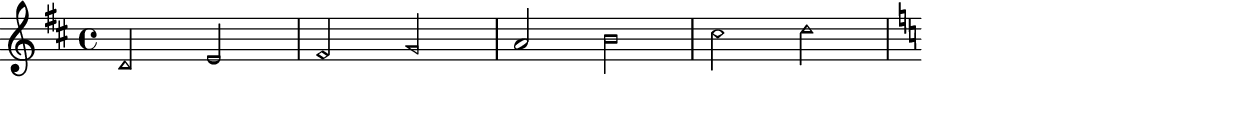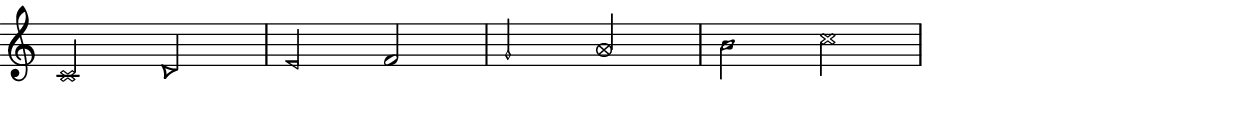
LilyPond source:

%% Generated by lilypond-book
%% Options: [exampleindent=10.16\mm,indent=0\mm,line-width=160\mm,paper-height=845.047\pt,paper-width=597.508\pt,papersize='(cons (* 597.508 pt) (* 845.047 pt))]
\include "lilypond-book-preamble.ly"


% ****************************************************************
% Start cut-&-pastable-section
% ****************************************************************

#(ly:set-option 'eps-box-padding 3.000000)



\paper {
  #(set-paper-size '(cons (* 597.508 pt) (* 845.047 pt)))
  indent = 0\mm
  line-width = 160\mm
  % offset the left padding, also add 1mm as lilypond creates cropped
  % images with a little space on the right
  line-width = #(- line-width (* mm  3.000000) (* mm 1))
}

\layout {
  
}




% ****************************************************************
% ly snippet:
% ****************************************************************
\sourcefilename "snippets/applying-note-head-styles-depending-on-the-step-of-the-scale.ly"
\sourcefileline 0
%% DO NOT EDIT this file manually; it was automatically
%% generated from the LilyPond Snippet Repository
%% (http://lsr.di.unimi.it).
%%
%% Make any changes in the LSR itself, or in
%% `Documentation/snippets/new/`, then run
%% `scripts/auxiliar/makelsr.pl`.
%%
%% This file is in the public domain.

\version "2.24.0"

\header {
%% Translation of GIT committish: a8a85e19654e46d725563e6deba44083ef137a2c
  texidocja = "
@code{shapeNoteStyles} プロパティは、音階
(調号と、@code{tonic} プロパティによる) に応じて符頭の形を変化させる@c
ために用いることができます。このプロパティは形のセットを与える必要が@c
ありますが、(@code{triangle}, @code{cross}, @code{xcircle} などの図形表現を@c
用いて) 自由に定義できるほか、階名を使用して、アメリカの古い伝統の@c
形を基に定義することができます (いくつかのラテン語の階名も使用することが@c
できます)。

古いアメリカの歌集を模倣するには、@code{\\aikenHeads} や
@code{\\sacredHarpHeads} といった定義済みのコマンドを@c
符頭のスタイルとして用いることができます。

この例では、シェイプ ノートの符頭を得るいくつかの方法を示しています。@c
また、和声機能と符頭の対応を維持しながらメロディを移調する機能も示しています。
"
  doctitleja = "音階に応じて異なる符頭のスタイルを適用する"

%% Translation of GIT committish: 2f3474d9af596d677ed5b7ce720ae4d0954a6b51
  texidocit = "
La proprietà @code{shapeNoteStyles} può essere usata per definire vari
stili di teste di nota per ogni grado della scala (definita dall'armatura
di chiave o dalla proprietà @code{tonic}). Questa proprietà richiede un
insieme di simboli, che può essere puramente arbitrario (sono permesse
espressioni geometriche come @code{triangle}, @code{cross} e @code{xcircle})
o basato sull'antica tradizione tipografica americana (sono consentiti
anche alcuni nomi di nota latini).

Detto questo, per imitare gli antichi canzionieri americani, ci sono vari
stili predefiniti disponibili attraverso dei comodi comandi come
@code{\\aikenHeads} o @code{\\sacredHarpHeads}.

Questo esempio mostra modi diversi di ottenere teste di nota di varie
forme e illustra la possibilità di trasporre una melodia senza
perdere la corrispondenza tra le funzioni armoniche e gli stili delle
teste.

"
  doctitleit = "Applicazione degli stili delle teste di nota in base al grado della scala"

%% Translation of GIT committish: 41a008e75e2fe29536406cdf0d71c32a4606f2b8
  texidocfr = "
La propriété @code{shapeNoteStyles} permet d'affecter un profil
particulier à chaque degré de la gamme -- à partir de l'armure ou
de la propriété @code{tonic}.  Ses valeurs sont constituées d'une liste
de symboles, qu'il s'agisse de formes géométriques (@code{triangle},
@code{cross} ou @code{xcircle}) ou basés sur la tradition des graveurs
américains (avec quelques noms de note latins).

LilyPond dispose de deux raccourcis, @code{\\aikenHeads} et
@code{\\sacredHarpHeads}, permettant de reproduire d'anciens recueils de
chansons américaines.

L'exemple suivant montre plusieurs manières de profiler les têtes de
note, ainsi que la capacité de transposer tout en respectant la fonction
harmonique de chaque note dans la gamme.
"

  doctitlefr = "Profilage des notes selon leur degré dans la gamme"

%% Translation of GIT committish: 8ffecf6be17c6ec2ff87cf31873121a8cce29b09
  doctitlees = "Aplicar estilos de cabeza según la nota de la escala"
  texidoces = "
La propiedad @code{shapeNoteStyles} se puede usar para definir varios
estilos de cabezas de nota para cada grado de la escala (según esté
establecido por la armadura o por la propiedad @code{tonic}).  Esta
propiedad requiere un conjunto de símbolos, que pueden ser puramente
arbitrarios (se permiten expresiones geométricas como @code{triangle},
triángulo, @code{cross}, aspas, y @code{xcircle}, círculo con aspas) o
basados en una antigua tradición americana de grabado (ciertos nombres
de nota latinos trambién se permiten).

Dicho esto, para imitar antiguos cancioneros americanos, existen varios
estilos predefinidos de cabezas de nota disponibles a través de
instrucciones de abreviatura como @code{\\aikenHeads} o
@code{\\sacredHarpHeads}.

Este ejemplo muestra distintas formas de obtener cabezas de notas con forma,
y muestra la capacidad de transportar una melodía sin perder la
correspondencia entre las funciones armónicas y los estilos de cabezas de
nota.

"

%% Translation of GIT committish: 0a868be38a775ecb1ef935b079000cebbc64de40
  doctitlede = "Notenkopfstile basierend auf der Tonleiterstufe erstellen"
  texidocde = "
Die @code{shapeNoteStyles}-(NotenFormenStile)-Eigenschaft kann benutzt
werden, um verschiedene Notenstile für jeden Schritt der Tonleiter
zu definieren (vorgegeben von der Tonart oder der @qq{tonic}
(Tonika)-Eigenschaft.  Diese Eigenschaft braucht eine Anzahl von Symbolen,
welche beliebig sein können (geometrische Ausdrücke wie @code{triangle}
(Dreieck), @code{cross} (Kreuz) und @code{xcircle} (X-Kreis) sind erlaubt)
oder basierend auf einer alten amerikanischen Notensatztradition (einige
lateinische Notenbezeichnungen sind auch erlaubt).

Um alte amerikanische Liederbücher zu imitieren, gibt es einige
vordefinierte Notenstile wie etwa @code{\\aikenHeads} (im Stil von Aiken)
oder @code{\\sacredHarpHeads} (im Stil der Sacred Harp-Tradition).

Dieses Beispiel zeigt, wie man unterschiedlich geformte Noten erhält und
eine Melodie transponieren kann, ohne dass das Verhältnis zwischen den
harmonischen Funktionen und dem Notenstil verloren geht.

"

%% Translation of GIT committish: 8ffecf6be17c6ec2ff87cf31873121a8cce29b09
  doctitleca = "Aplicar estils de cap segons la nota de l'escala"
  texidocca = "
La propietat @code{shapeNoteStyles} es pot usar per definir diversos
estils de caps de nota per a cada grau de l'escala (segons estigui
establert per l'armadura o per la propietat @code{tonic}).  Aquesta
propietat requereix un conjunt de símbols, que poden ser purament
arbitraris (es permeten expressions geomètriques com @code{triangle},
triangle, @code{cross}, aspes, i @code{xcircle}, cercle amb aspes) o
basats en una antiga tradició americana de gravat (també es permeten
certs noms de nota llatins).

Dit això, per imitar antics cançoners americans, hi ha diversos
estils predefinits de caps de nota disponibles mitjançant ordres
d'abreviatura com @code{\\aikenHeads} o @code{\\sacredHarpHeads}.

Aquest exemple mostra diferents formes d'obtenir caps de nota amb
forma i mostra la capacitat de transportar una melodia sense perdre
la correspondència entre les funcions harmòniques i els estils de
caps de nota.

"

  lsrtags = "editorial-annotations, pitches"

  texidoc = "
The @code{shapeNoteStyles} property can be used to define various note
head styles for each step of the scale (as set by the key signature or
the @code{tonic} property).

This property requires a set of symbols, which can be purely arbitrary
(geometrical expressions such as @code{triangle}, @code{cross}, and
@code{xcircle} are allowed) or based on old American engraving
tradition (some latin note names are also allowed).

That said, to imitate old American song books, there are several
predefined note head styles available through shortcut commands such as
@code{\\aikenHeads} or @code{\\sacredHarpHeads}.

This example shows different ways to obtain shape note heads, and
demonstrates the ability to transpose a melody without losing the
correspondence between harmonic functions and note head styles.
"

  doctitle = "Applying note head styles depending on the step of the scale"
} % begin verbatim


fragment = {
  \key c \major
  c2 d
  e2 f
  g2 a
  b2 c
}

\new Staff {
  \transpose c d
  \relative c' {
    \set shapeNoteStyles = ##(do re mi fa
                               #f la ti)
    \fragment
  }

  \break

  \relative c' {
    \set shapeNoteStyles = ##(cross triangle fa #f
                               mensural xcircle diamond)
    \fragment
  }
}



% ****************************************************************
% end ly snippet
% ****************************************************************
